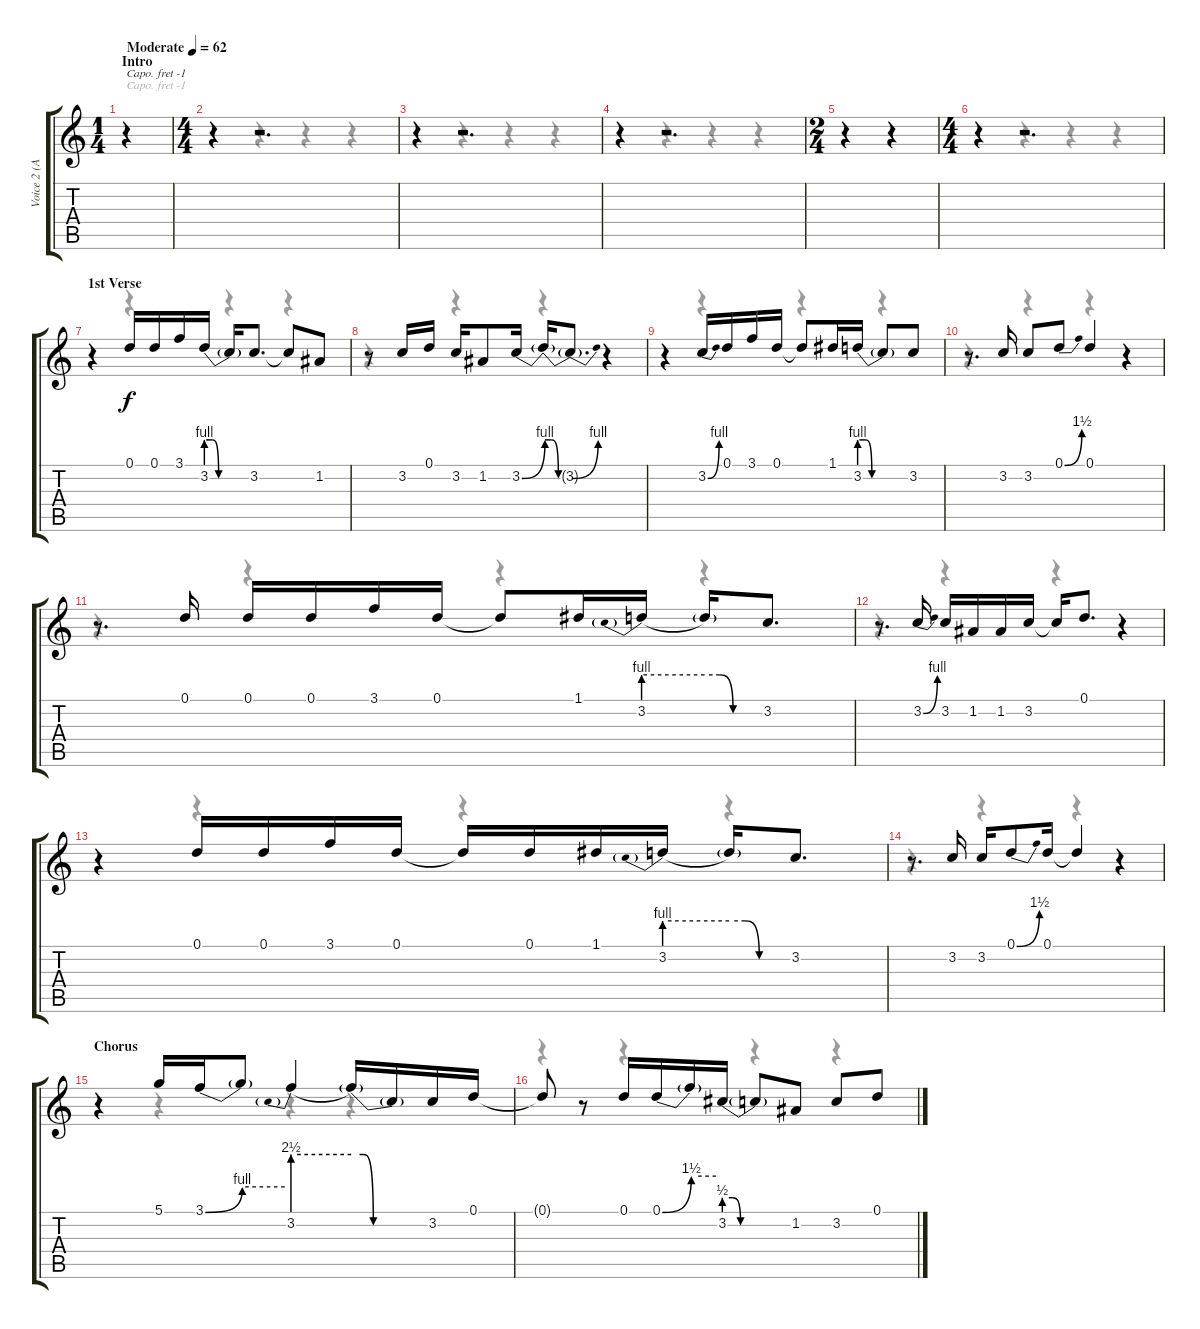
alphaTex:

\track ("Voice 2 (Axl)" "Voice 2 (A") {instrument electricbasspick}
\staff {score tabs}
\capo -1
\tuning (Eb4 Bb3 Gb3 Db3 Ab2 Eb2) {hide}
\voice
\ts (1 4)
\section ("" "Intro")
\tempo (62 "Moderate")
\clef g2
\ks c
r.4{dy f instrument electricbasspick} |
\ts (4 4)
r.4 r.2{d} |
r.4 r.2{d} |
r.4 r.2{d} |
\ts (2 4)
r.4 r.4 |
\ts (4 4)
r.4 r.2{d} |
\section ("" "1st Verse")
r.4 0.1.16 0.1.16 3.1.16 3.2{be (custom 0 4 15 4 30 0 60 0)}.16 3.2{be (hold 0 0 60 0) t}.16 3.2.8{d} 3.2{t}.8 1.2.8 |
r.8 3.2.16 0.1.16 3.2.16 1.2.8 3.2{be (bend 0 0 60 4)}.16 3.2{be (custom 0 4 15 4 30 0 60 0) t}.16 3.2{be (bend 0 0 60 4) t}.8{d} r.4 |
r.4 3.2{be (bend 0 0 60 4)}.16 0.1.16 3.1.16 0.1.16 0.1{t}.8 1.1.16 3.2{be (custom 0 4 15 4 30 0 60 0)}.16 3.2{be (hold 0 0 60 0) t}.8 3.2.8 |
r.8{d} 3.2.16 3.2.8 0.1{be (bend 0 0 60 6)}.8 0.1.4 r.4 |
r.8{d} 0.1.16 0.1.16 0.1.16 3.1.16 0.1.16 0.1{t}.8 1.1.16 3.2{be (prebend 0 4 60 4)}.16 3.2{be (custom 0 4 15 4 30 0 60 0) t}.16 3.2.8{d} |
r.8{d} 3.2{be (bend 0 0 60 4)}.16 3.2.16 1.2.16 1.2.16 3.2.16 3.2{t}.16 0.1.8{d} r.4 |
r.4 0.1.16 0.1.16 3.1.16 0.1.16 0.1{t}.16 0.1.16 1.1.16 3.2{be (prebend 0 4 60 4)}.16 3.2{be (custom 0 4 15 4 30 0 60 0) t}.16 3.2.8{d} |
r.8{d} 3.2.16 3.2.16 0.1{be (bend 0 0 60 6)}.8 0.1.16 0.1{t}.4 r.4 |
\section ("" "Chorus")
r.4 5.1.16 3.1{be (bend 0 0 60 4)}.16 3.1{be (hold 0 4 60 4) t}.8 3.2{be (prebend 0 10 60 10)}.4 3.2{be (custom 0 10 15 10 30 0 60 0) t}.16 3.2{be (hold 0 0 60 0) t}.16 3.2.16 0.1.16 |
0.1{t}.8 r.8 0.1.16 0.1{be (bend 0 0 60 6)}.16 0.1{be (hold 0 6 60 6) t}.16 3.2{be (custom 0 2 15 2 30 0 60 0)}.16 3.2{be (hold 0 0 60 0) t}.8 1.2.8 3.2.8 0.1.8
\voice
\clef g2
\ottava regular
\simile none
\ks c
r.4{dy f} |
r.4 r.4 r.4 r.4 |
r.4 r.4 r.4 r.4 |
r.4 r.4 r.4 r.4 |
r.4 r.4 |
r.4 r.4 r.4 r.4 |
r.4 r.4 r.4 r.4 |
r.4 r.4 r.4 r.4 |
r.4 r.4 r.4 r.4 |
r.4 r.4 r.4 r.4 |
r.4 r.4 r.4 r.4 |
r.4 r.4 r.4 r.4 |
r.4 r.4 r.4 r.4 |
r.4 r.4 r.4 r.4 |
r.4 r.4 r.4 r.4 |
r.4 r.4 r.4 r.4
